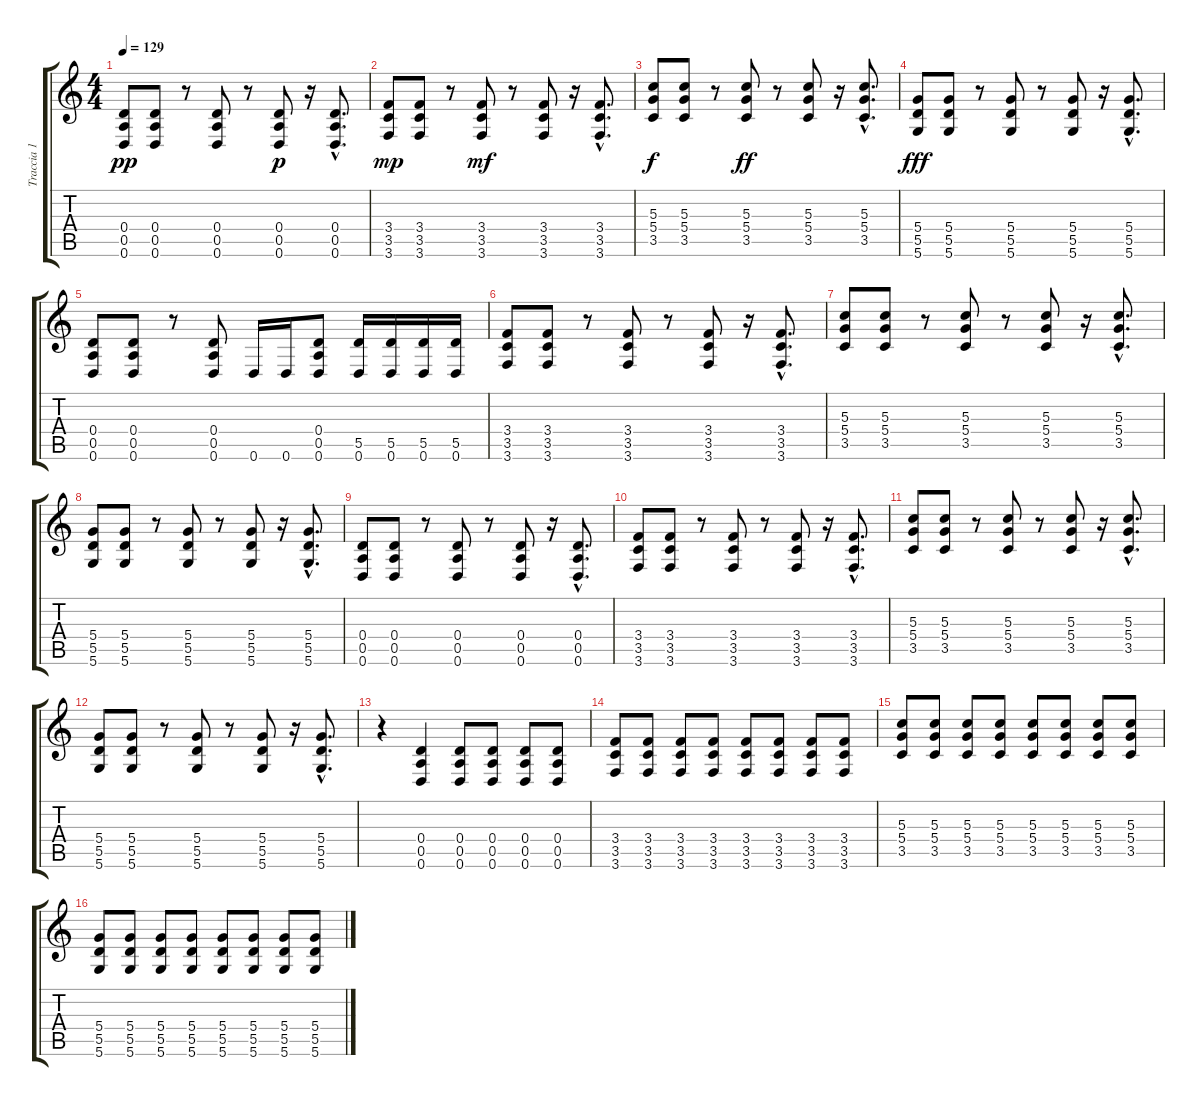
\track ("Traccia 1" "Traccia 1") {instrument distortionguitar}
\staff {score tabs}
\tuning (E4 B3 G3 D3 A2 D2) {hide}
\ts (4 4)
\tempo 129
\clef g2
\ks c
(0.4 0.5 0.6).8{dy pp} (0.4 0.5 0.6).8 r.8 (0.4 0.5 0.6).8 r.8 (0.4 0.5 0.6).8{dy p} r.16 (0.4{hac} 0.5{hac} 0.6{hac}).8{d} |
(3.4 3.5 3.6).8{dy mp} (3.4 3.5 3.6).8 r.8 (3.4 3.5 3.6).8{dy mf} r.8 (3.4 3.5 3.6).8 r.16 (3.4{hac} 3.5{hac} 3.6{hac}).8{d} |
(5.3 5.4 3.5).8{dy f} (5.3 5.4 3.5).8 r.8 (5.3 5.4 3.5).8{dy ff} r.8 (5.3 5.4 3.5).8 r.16 (5.3{hac} 5.4{hac} 3.5{hac}).8{d} |
(5.4 5.5 5.6).8{dy fff} (5.4 5.5 5.6).8 r.8 (5.4 5.5 5.6).8 r.8 (5.4 5.5 5.6).8 r.16 (5.4{hac} 5.5{hac} 5.6{hac}).8{d} |
(0.4 0.5 0.6).8 (0.4 0.5 0.6).8 r.8 (0.4 0.5 0.6).8 0.6.16 0.6.16 (0.4 0.5 0.6).8 (5.5 0.6).16 (5.5 0.6).16 (5.5 0.6).16 (5.5 0.6).16 |
(3.4 3.5 3.6).8 (3.4 3.5 3.6).8 r.8 (3.4 3.5 3.6).8 r.8 (3.4 3.5 3.6).8 r.16 (3.4{hac} 3.5{hac} 3.6{hac}).8{d} |
(5.3 5.4 3.5).8 (5.3 5.4 3.5).8 r.8 (5.3 5.4 3.5).8 r.8 (5.3 5.4 3.5).8 r.16 (5.3{hac} 5.4{hac} 3.5{hac}).8{d} |
(5.4 5.5 5.6).8 (5.4 5.5 5.6).8 r.8 (5.4 5.5 5.6).8 r.8 (5.4 5.5 5.6).8 r.16 (5.4{hac} 5.5{hac} 5.6{hac}).8{d} |
(0.4 0.5 0.6).8 (0.4 0.5 0.6).8 r.8 (0.4 0.5 0.6).8 r.8 (0.4 0.5 0.6).8 r.16 (0.4{hac} 0.5{hac} 0.6{hac}).8{d} |
(3.4 3.5 3.6).8 (3.4 3.5 3.6).8 r.8 (3.4 3.5 3.6).8 r.8 (3.4 3.5 3.6).8 r.16 (3.4{hac} 3.5{hac} 3.6{hac}).8{d} |
(5.3 5.4 3.5).8 (5.3 5.4 3.5).8 r.8 (5.3 5.4 3.5).8 r.8 (5.3 5.4 3.5).8 r.16 (5.3{hac} 5.4{hac} 3.5{hac}).8{d} |
(5.4 5.5 5.6).8 (5.4 5.5 5.6).8 r.8 (5.4 5.5 5.6).8 r.8 (5.4 5.5 5.6).8 r.16 (5.4{hac} 5.5{hac} 5.6{hac}).8{d} |
r.4 (0.4 0.5 0.6).4 (0.4 0.5 0.6).8 (0.4 0.5 0.6).8 (0.4 0.5 0.6).8 (0.4 0.5 0.6).8 |
(3.4 3.5 3.6).8 (3.4 3.5 3.6).8 (3.4 3.5 3.6).8 (3.4 3.5 3.6).8 (3.4 3.5 3.6).8 (3.4 3.5 3.6).8 (3.4 3.5 3.6).8 (3.4 3.5 3.6).8 |
(5.3 5.4 3.5).8 (5.3 5.4 3.5).8 (5.3 5.4 3.5).8 (5.3 5.4 3.5).8 (5.3 5.4 3.5).8 (5.3 5.4 3.5).8 (5.3 5.4 3.5).8 (5.3 5.4 3.5).8 |
(5.4 5.5 5.6).8 (5.4 5.5 5.6).8 (5.4 5.5 5.6).8 (5.4 5.5 5.6).8 (5.4 5.5 5.6).8 (5.4 5.5 5.6).8 (5.4 5.5 5.6).8 (5.4 5.5 5.6).8
